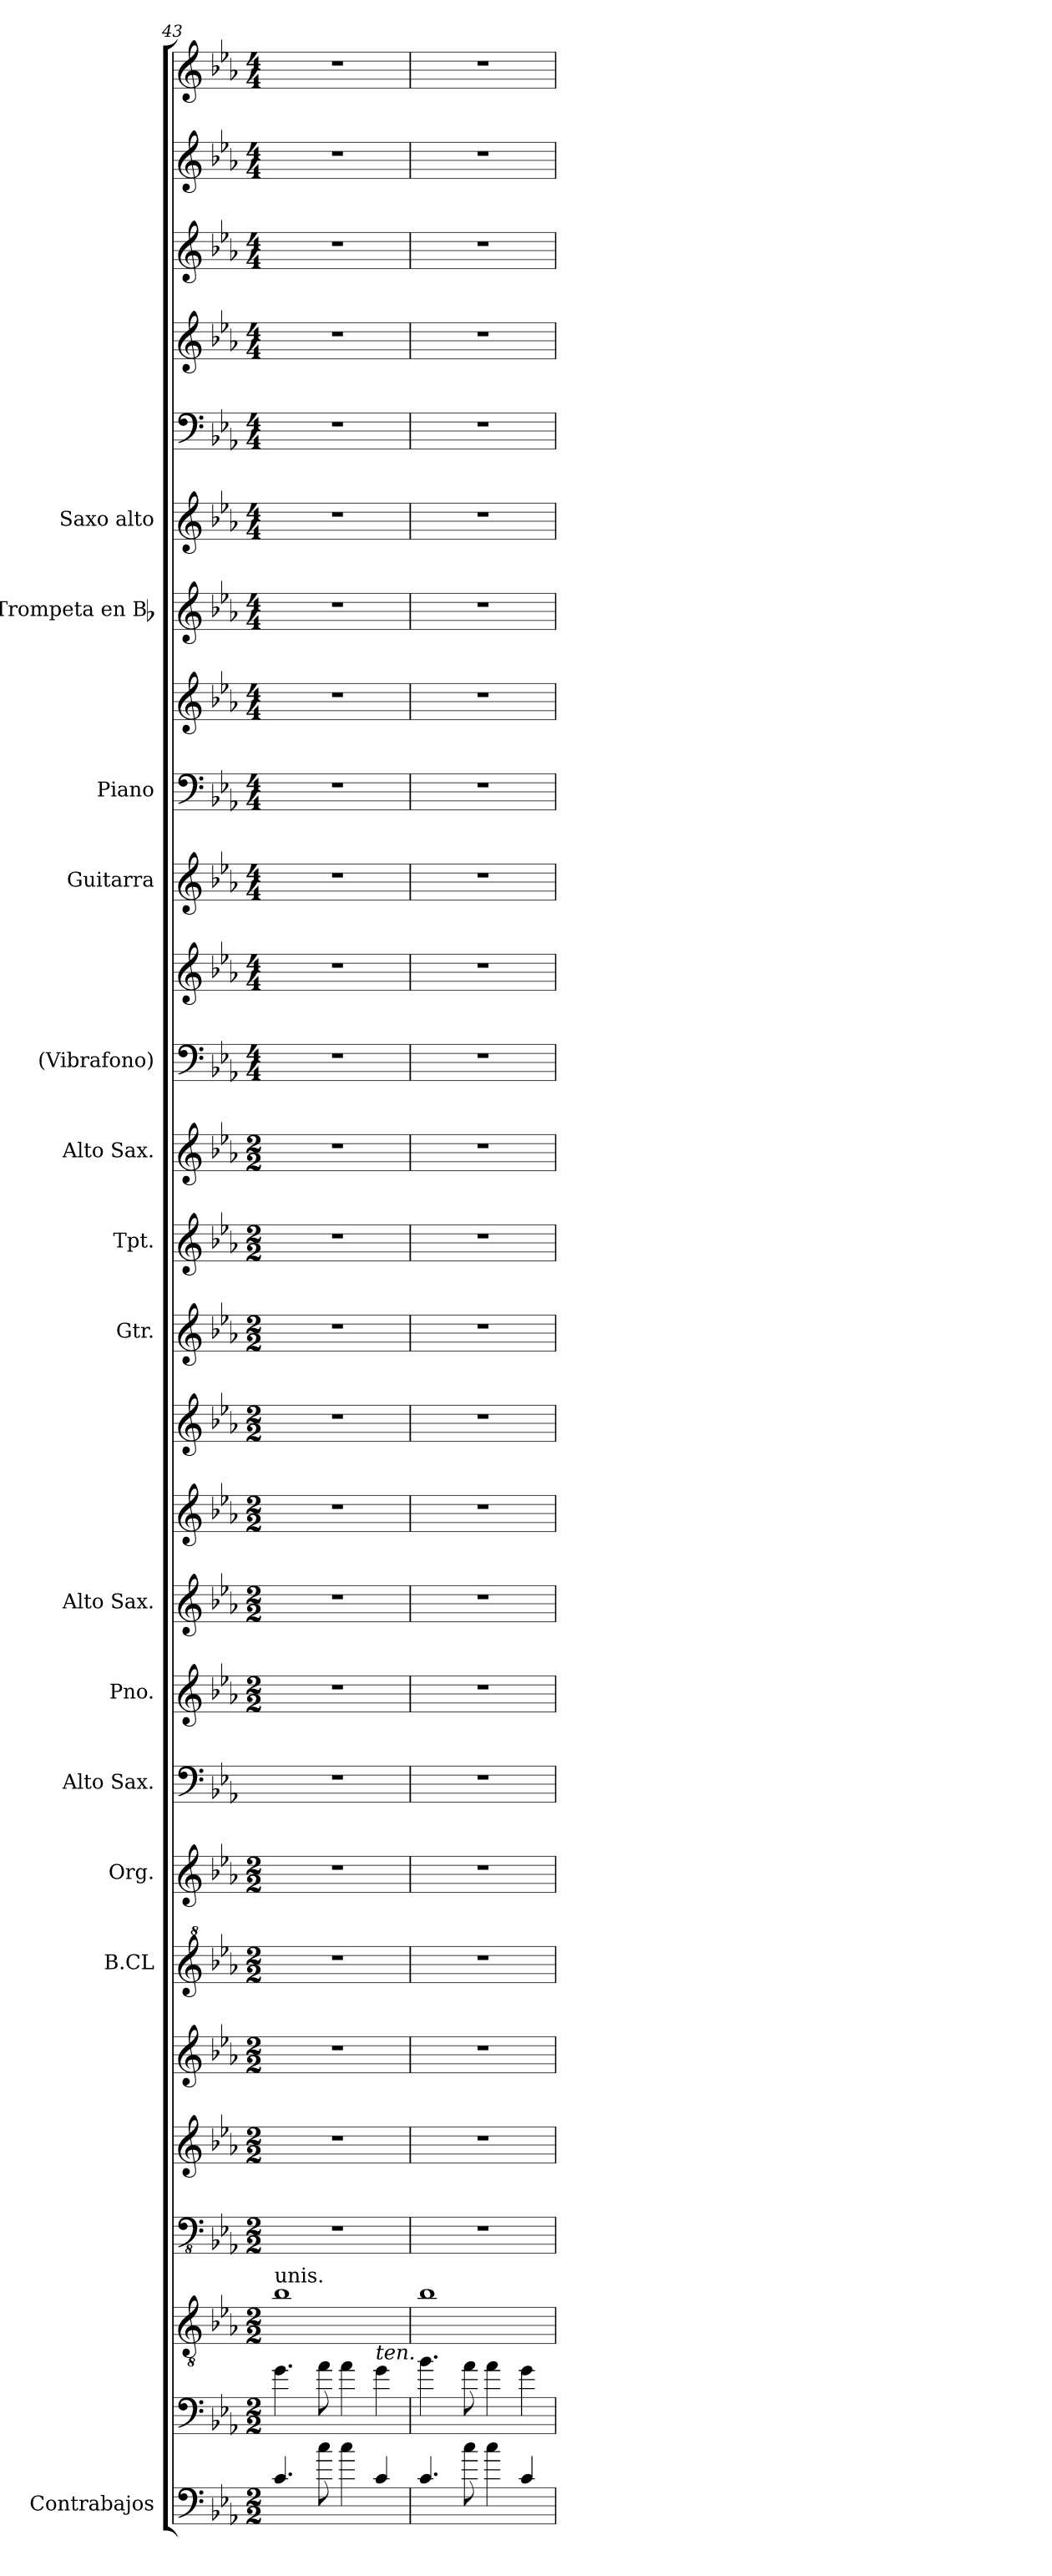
**kern	**kern	**kern	**kern	**kern	**kern	**kern	**kern	**kern	**kern	**kern	**kern	**kern	**kern	**kern	**kern	**kern	**kern	**kern	**kern	**kern	**kern	**kern	**kern	**kern	**kern	**kern	**kern
*part17	*part17	*part17	*part17	*part17	*part16	*part15	*part14	*part13	*part12	*part11	*part10	*part9	*part8	*part7	*part6	*part5	*part5	*part4	*part3	*part3	*part2	*part1	*part1	*part1	*part1	*part1	*part1
*staff28	*staff27	*staff26	*staff25	*staff24	*staff23	*staff22	*staff21	*staff20	*staff19	*staff18	*staff17	*staff16	*staff15	*staff14	*staff13	*staff12	*staff11	*staff10	*staff9	*staff8	*staff7	*staff6	*staff5	*staff4	*staff3	*staff2	*staff1
*I"Contrabajos	*	*	*	*	*	*I"B.CL	*I"Org.	*I"Alto Sax.	*I"Pno.	*I"Alto Sax.	*	*	*I"Gtr.	*I"Tpt.	*I"Alto Sax.	*I"(Vibrafono)	*	*I"Guitarra	*I"Piano	*	*I"Trompeta en Bb	*I"Saxo alto	*	*	*	*	*
*I'Cb	*	*	*	*	*	*	*	*	*I'Pno	*I'Sax	*	*	*	*	*I'Sax	*	*	*	*I'Pno	*	*	*I'A	*	*	*	*	*
*clefF4	*clefF4	*clefGv2	*clefFv4	*clefG2	*clefG2	*clefG^2	*clefG2	*clefF4	*clefG2	*clefG2	*clefG2	*clefG2	*clefG2	*clefG2	*clefG2	*clefF4	*clefG2	*clefG2	*clefF4	*clefG2	*clefG2	*clefG2	*clefF4	*clefG2	*clefG2	*clefG2	*clefG2
*ITrd7c12	*ITrd7c12	*ITrd7c12	*ITrd7c12	*ITrd7c12	*	*ITrd8c14	*	*	*	*	*	*	*	*	*	*	*	*	*	*	*	*	*	*	*	*	*
*k[b-e-a-]	*k[b-e-a-]	*k[b-e-a-]	*k[b-e-a-]	*k[b-e-a-]	*k[b-e-a-]	*k[b-e-a-]	*k[b-e-a-]	*k[b-e-a-]	*k[b-e-a-]	*k[b-e-a-]	*k[b-e-a-]	*k[b-e-a-]	*k[b-e-a-]	*k[b-e-a-]	*k[b-e-a-]	*k[b-e-a-]	*k[b-e-a-]	*k[b-e-a-]	*k[b-e-a-]	*k[b-e-a-]	*k[b-e-a-]	*k[b-e-a-]	*k[b-e-a-]	*k[b-e-a-]	*k[b-e-a-]	*k[b-e-a-]	*k[b-e-a-]
*E-:	*E-:	*E-:	*E-:	*E-:	*E-:	*E-:	*E-:	*E-:	*E-:	*E-:	*E-:	*E-:	*E-:	*E-:	*E-:	*E-:	*E-:	*E-:	*E-:	*E-:	*E-:	*E-:	*E-:	*E-:	*E-:	*E-:	*E-:
*M2/2	*M2/2	*M2/2	*M2/2	*M2/2	*M2/2	*M2/2	*M2/2	*	*M2/2	*M2/2	*M2/2	*M2/2	*M2/2	*M2/2	*M2/2	*M4/4	*M4/4	*M4/4	*M4/4	*M4/4	*M4/4	*M4/4	*M4/4	*M4/4	*M4/4	*M4/4	*M4/4
=43	=43	=43	=43	=43	=43	=43	=43	=43	=43	=43	=43	=43	=43	=43	=43	=43	=43	=43	=43	=43	=43	=43	=43	=43	=43	=43	=43
*^	*	*	*	*	*	*	*	*	*	*	*	*	*	*	*	*	*	*	*	*	*	*	*	*	*	*	*
!	!	!	!LO:TX:a:t=unis.	!	!	!	!	!	!	!	!	!	!	!	!	!	!	!	!	!	!	!	!	!	!	!	!	!
4.C/	1ryy	4.G\	1B-:	1r	1r	1r	1r	1r	1r	1r	1r	1r	1r	1r	1r	1r	1r	1r	1r	1r	1r	1r	1r	1r	1r	1r	1r	1r
8c\	.	8A-\	.	.	.	.	.	.	.	.	.	.	.	.	.	.	.	.	.	.	.	.	.	.	.	.	.	.
4c\	.	4A-\	.	.	.	.	.	.	.	.	.	.	.	.	.	.	.	.	.	.	.	.	.	.	.	.	.	.
4C/	.	4G~~\	.	.	.	.	.	.	.	.	.	.	.	.	.	.	.	.	.	.	.	.	.	.	.	.	.	.
=44	=44	=44	=44	=44	=44	=44	=44	=44	=44	=44	=44	=44	=44	=44	=44	=44	=44	=44	=44	=44	=44	=44	=44	=44	=44	=44	=44	=44
4.C/	1ryy	4.B-\	1B-	1r	1r	1r	1r	1r	1r	1r	1r	1r	1r	1r	1r	1r	1r	1r	1r	1r	1r	1r	1r	1r	1r	1r	1r	1r
8c\	.	8A-\	.	.	.	.	.	.	.	.	.	.	.	.	.	.	.	.	.	.	.	.	.	.	.	.	.	.
4c\	.	4A-\	.	.	.	.	.	.	.	.	.	.	.	.	.	.	.	.	.	.	.	.	.	.	.	.	.	.
4C/	.	4G\	.	.	.	.	.	.	.	.	.	.	.	.	.	.	.	.	.	.	.	.	.	.	.	.	.	.
*v	*v	*	*	*	*	*	*	*	*	*	*	*	*	*	*	*	*	*	*	*	*	*	*	*	*	*	*	*
=	=	=	=	=	=	=	=	=	=	=	=	=	=	=	=	=	=	=	=	=	=	=	=	=	=	=	=
*-	*-	*-	*-	*-	*-	*-	*-	*-	*-	*-	*-	*-	*-	*-	*-	*-	*-	*-	*-	*-	*-	*-	*-	*-	*-	*-	*-
